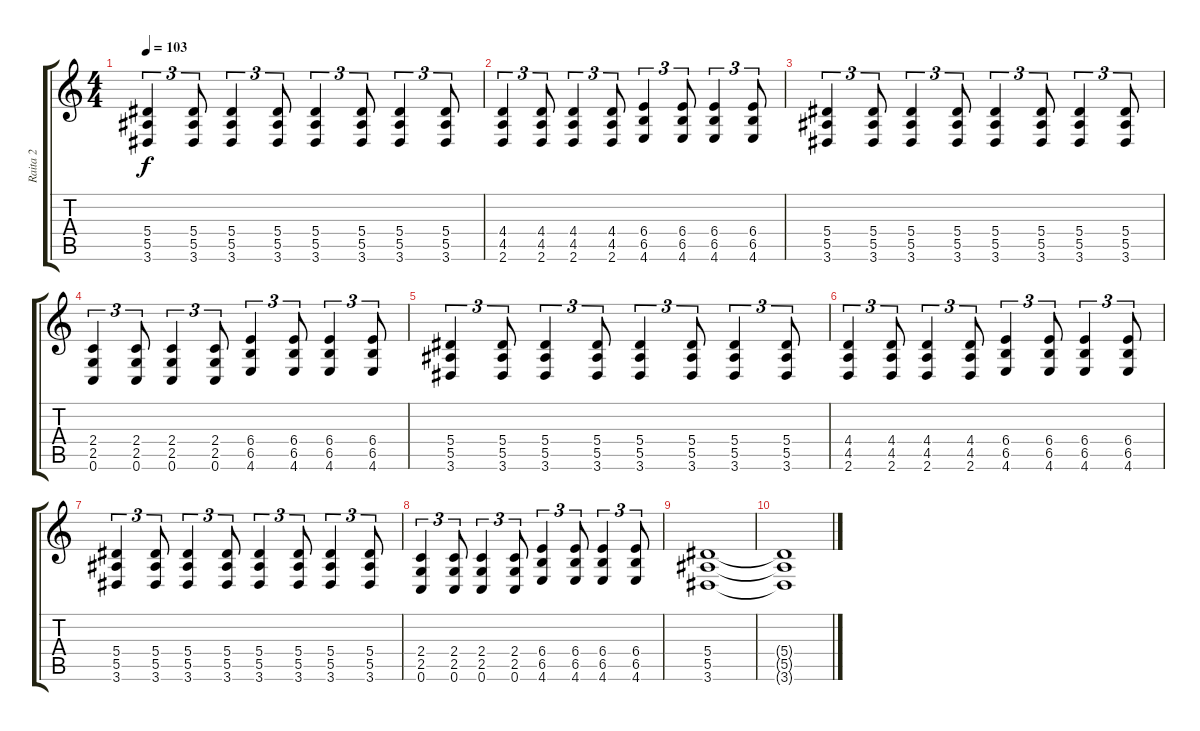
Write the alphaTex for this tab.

\track ("Raita 2" "Raita 2") {instrument distortionguitar}
\staff {score tabs}
\tuning (C4 G3 Eb3 Bb2 F2 C2) {hide}
\ts (4 4)
\tempo 103
\clef g2
\ks c
(5.4 5.5 3.6).4{tu (3 2) dy f} (5.4 5.5 3.6).8{tu (3 2)} (5.4 5.5 3.6).4{tu (3 2)} (5.4 5.5 3.6).8{tu (3 2)} (5.4 5.5 3.6).4{tu (3 2)} (5.4 5.5 3.6).8{tu (3 2)} (5.4 5.5 3.6).4{tu (3 2)} (5.4 5.5 3.6).8{tu (3 2)} |
(4.4 4.5 2.6).4{tu (3 2)} (4.4 4.5 2.6).8{tu (3 2)} (4.4 4.5 2.6).4{tu (3 2)} (4.4 4.5 2.6).8{tu (3 2)} (6.4 6.5 4.6).4{tu (3 2)} (6.4 6.5 4.6).8{tu (3 2)} (6.4 6.5 4.6).4{tu (3 2)} (6.4 6.5 4.6).8{tu (3 2)} |
(5.4 5.5 3.6).4{tu (3 2)} (5.4 5.5 3.6).8{tu (3 2)} (5.4 5.5 3.6).4{tu (3 2)} (5.4 5.5 3.6).8{tu (3 2)} (5.4 5.5 3.6).4{tu (3 2)} (5.4 5.5 3.6).8{tu (3 2)} (5.4 5.5 3.6).4{tu (3 2)} (5.4 5.5 3.6).8{tu (3 2)} |
(2.4 2.5 0.6).4{tu (3 2)} (2.4 2.5 0.6).8{tu (3 2)} (2.4 2.5 0.6).4{tu (3 2)} (2.4 2.5 0.6).8{tu (3 2)} (6.4 6.5 4.6).4{tu (3 2)} (6.4 6.5 4.6).8{tu (3 2)} (6.4 6.5 4.6).4{tu (3 2)} (6.4 6.5 4.6).8{tu (3 2)} |
(5.4 5.5 3.6).4{tu (3 2)} (5.4 5.5 3.6).8{tu (3 2)} (5.4 5.5 3.6).4{tu (3 2)} (5.4 5.5 3.6).8{tu (3 2)} (5.4 5.5 3.6).4{tu (3 2)} (5.4 5.5 3.6).8{tu (3 2)} (5.4 5.5 3.6).4{tu (3 2)} (5.4 5.5 3.6).8{tu (3 2)} |
(4.4 4.5 2.6).4{tu (3 2)} (4.4 4.5 2.6).8{tu (3 2)} (4.4 4.5 2.6).4{tu (3 2)} (4.4 4.5 2.6).8{tu (3 2)} (6.4 6.5 4.6).4{tu (3 2)} (6.4 6.5 4.6).8{tu (3 2)} (6.4 6.5 4.6).4{tu (3 2)} (6.4 6.5 4.6).8{tu (3 2)} |
(5.4 5.5 3.6).4{tu (3 2)} (5.4 5.5 3.6).8{tu (3 2)} (5.4 5.5 3.6).4{tu (3 2)} (5.4 5.5 3.6).8{tu (3 2)} (5.4 5.5 3.6).4{tu (3 2)} (5.4 5.5 3.6).8{tu (3 2)} (5.4 5.5 3.6).4{tu (3 2)} (5.4 5.5 3.6).8{tu (3 2)} |
(2.4 2.5 0.6).4{tu (3 2)} (2.4 2.5 0.6).8{tu (3 2)} (2.4 2.5 0.6).4{tu (3 2)} (2.4 2.5 0.6).8{tu (3 2)} (6.4 6.5 4.6).4{tu (3 2)} (6.4 6.5 4.6).8{tu (3 2)} (6.4 6.5 4.6).4{tu (3 2)} (6.4 6.5 4.6).8{tu (3 2)} |
(5.4 5.5 3.6).1 |
(5.4{t} 5.5{t} 3.6{t}).1
